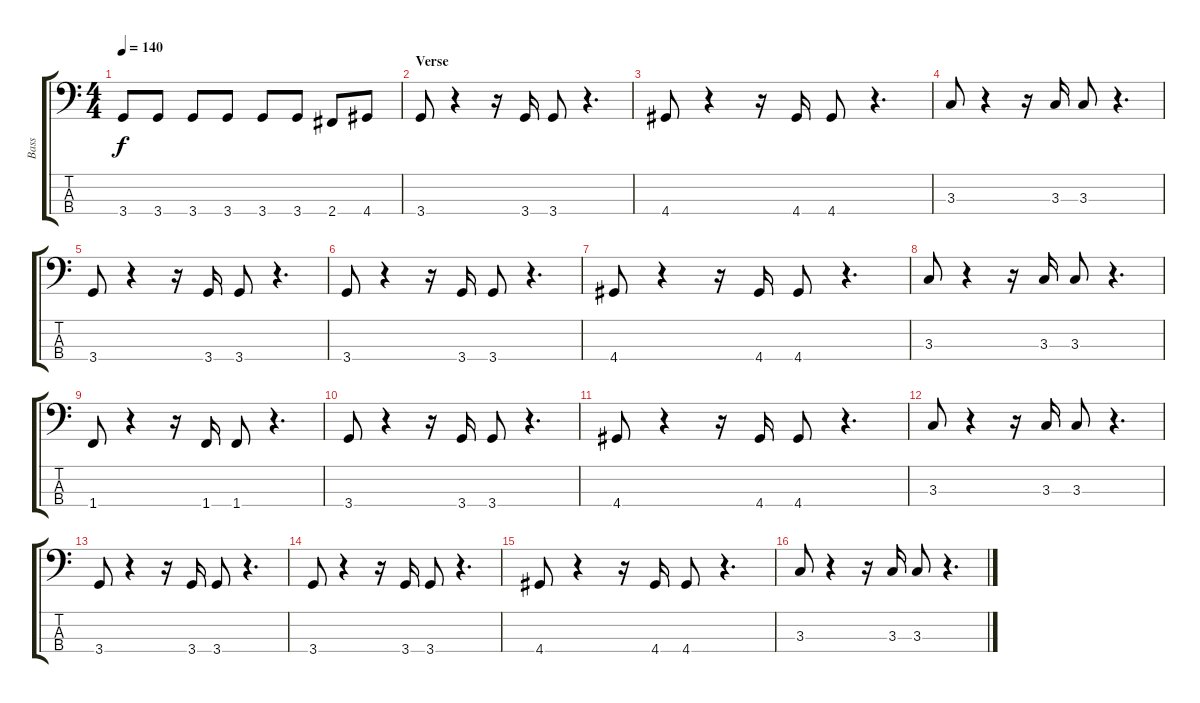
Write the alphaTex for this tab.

\track ("Bass" "Bass") {instrument electricbassfinger}
\staff {score tabs}
\tuning (G2 D2 A1 E1) {hide}
\ts (4 4)
\tempo 140
\clef f4
\ks c
3.4.8{dy f} 3.4.8 3.4.8 3.4.8 3.4.8 3.4.8 2.4.8 4.4.8 |
\section ("" "Verse")
3.4.8 r.4 r.16 3.4.16 3.4.8 r.4{d} |
4.4.8 r.4 r.16 4.4.16 4.4.8 r.4{d} |
3.3.8 r.4 r.16 3.3.16 3.3.8 r.4{d} |
3.4.8 r.4 r.16 3.4.16 3.4.8 r.4{d} |
3.4.8 r.4 r.16 3.4.16 3.4.8 r.4{d} |
4.4.8 r.4 r.16 4.4.16 4.4.8 r.4{d} |
3.3.8 r.4 r.16 3.3.16 3.3.8 r.4{d} |
1.4.8 r.4 r.16 1.4.16 1.4.8 r.4{d} |
3.4.8 r.4 r.16 3.4.16 3.4.8 r.4{d} |
4.4.8 r.4 r.16 4.4.16 4.4.8 r.4{d} |
3.3.8 r.4 r.16 3.3.16 3.3.8 r.4{d} |
3.4.8 r.4 r.16 3.4.16 3.4.8 r.4{d} |
3.4.8 r.4 r.16 3.4.16 3.4.8 r.4{d} |
4.4.8 r.4 r.16 4.4.16 4.4.8 r.4{d} |
3.3.8 r.4 r.16 3.3.16 3.3.8 r.4{d}
